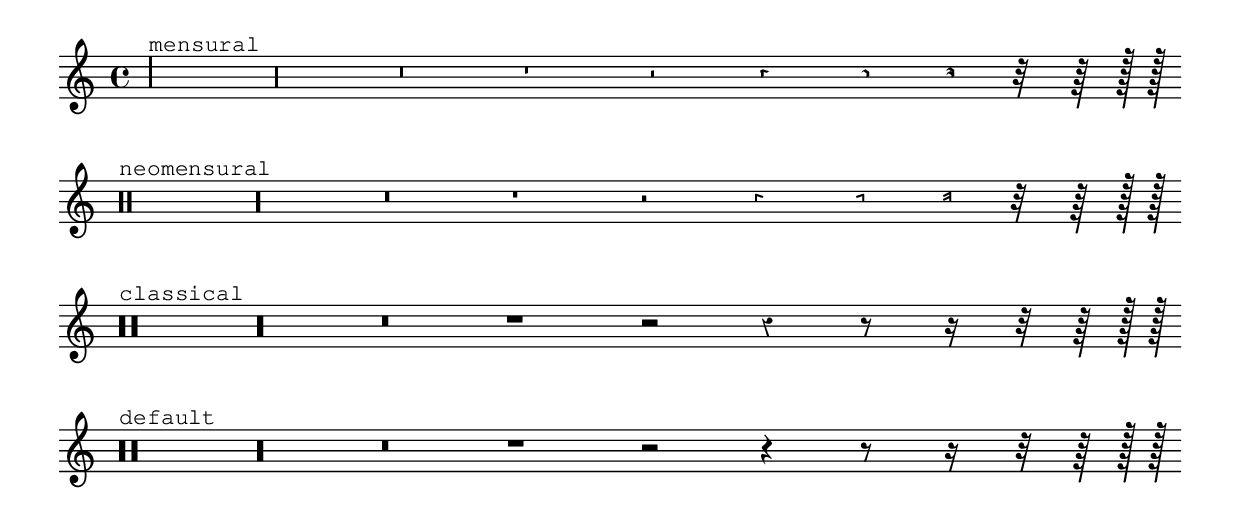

\version "2.3.17"
\header {
    texidoc = "@cindex Rests

Rests may be used in various styles.

"
}

\paper {
    indent = 0.0
    raggedright = ##t
}

\context Staff \relative c {
    \set Score.timing = ##f
    \override Staff.Rest  #'style = #'mensural
    r\maxima^\markup \typewriter { mensural }
    r\longa r\breve r1 r2 r4 r8 r16 r32 r64 r128 r128
    \bar "" 

    \override Staff.Rest  #'style = #'neomensural
    r\maxima^\markup \typewriter { neomensural }
    r\longa r\breve r1 r2 r4 r8 r16 r32 r64 r128 r128
    \bar "" 

    \override Staff.Rest  #'style = #'classical
    r\maxima^\markup \typewriter { classical }
    r\longa r\breve r1 r2 r4 r8 r16 r32 r64 r128 r128
    \bar ""
    
    \override Staff.Rest  #'style = #'default
    r\maxima^\markup \typewriter { default }
    r\longa r\breve r1 r2 r4 r8 r16 r32 r64 r128 r128
    
}

